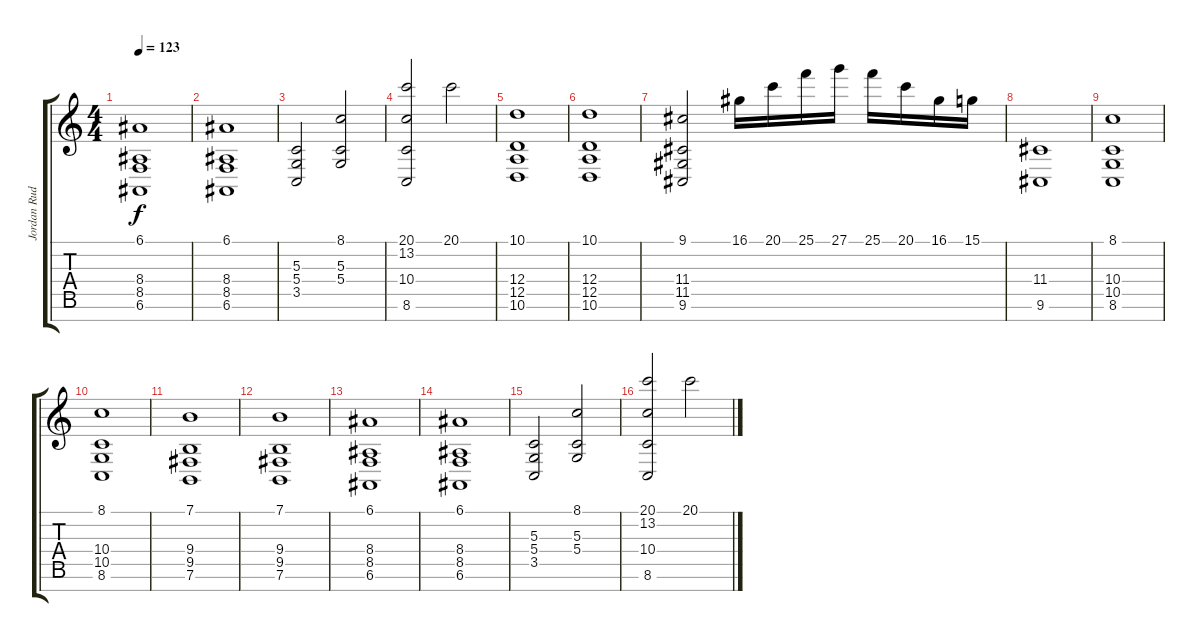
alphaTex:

\track ("Jordan Rudess" "Jordan Rud") {instrument acousticgrandpiano}
\staff {score tabs}
\tuning (E4 B3 G3 D3 A2 E2 B1) {hide}
\ts (4 4)
\tempo 123
\clef g2
\ks c
(6.1 8.4 8.5 6.6).1{dy f} |
(6.1 8.4 8.5 6.6).1 |
(5.3 5.4 3.5).2 (8.1 5.3 5.4).2 |
(20.1 13.2 10.4 8.6).2 20.1.2 |
(10.1 12.4 12.5 10.6).1 |
(10.1 12.4 12.5 10.6).1 |
(9.1 11.4 11.5 9.6).2 16.1.16 20.1.16 25.1.16 27.1.16 25.1.16 20.1.16 16.1.16 15.1.16 |
(11.4 9.6).1 |
(8.1 10.4 10.5 8.6).1 |
(8.1 10.4 10.5 8.6).1 |
(7.1 9.4 9.5 7.6).1 |
(7.1 9.4 9.5 7.6).1 |
(6.1 8.4 8.5 6.6).1 |
(6.1 8.4 8.5 6.6).1 |
(5.3 5.4 3.5).2 (8.1 5.3 5.4).2 |
(20.1 13.2 10.4 8.6).2 20.1.2
